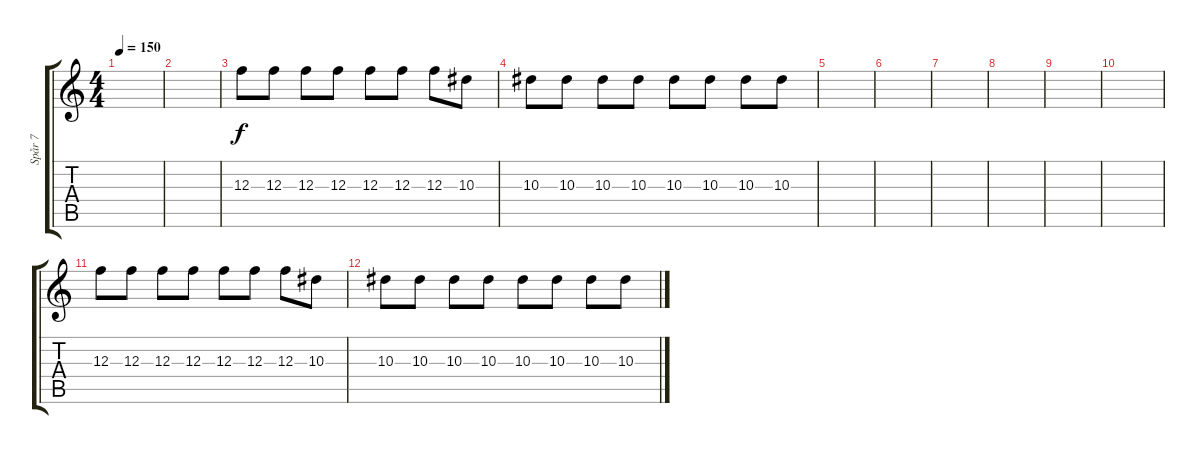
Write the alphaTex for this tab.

\track ("Spår 7" "Spår 7") {instrument distortionguitar}
\staff {score tabs}
\tuning (D4 A3 F3 C3 G2 C2) {hide}
\ts (4 4)
\tempo 150
\clef g2
\ks c
|
|
12.3.8 12.3.8 12.3.8 12.3.8 12.3.8 12.3.8 12.3.8 10.3.8 |
10.3.8 10.3.8 10.3.8 10.3.8 10.3.8 10.3.8 10.3.8 10.3.8 |
|
|
|
|
|
|
12.3.8 12.3.8 12.3.8 12.3.8 12.3.8 12.3.8 12.3.8 10.3.8 |
10.3.8 10.3.8 10.3.8 10.3.8 10.3.8 10.3.8 10.3.8 10.3.8
